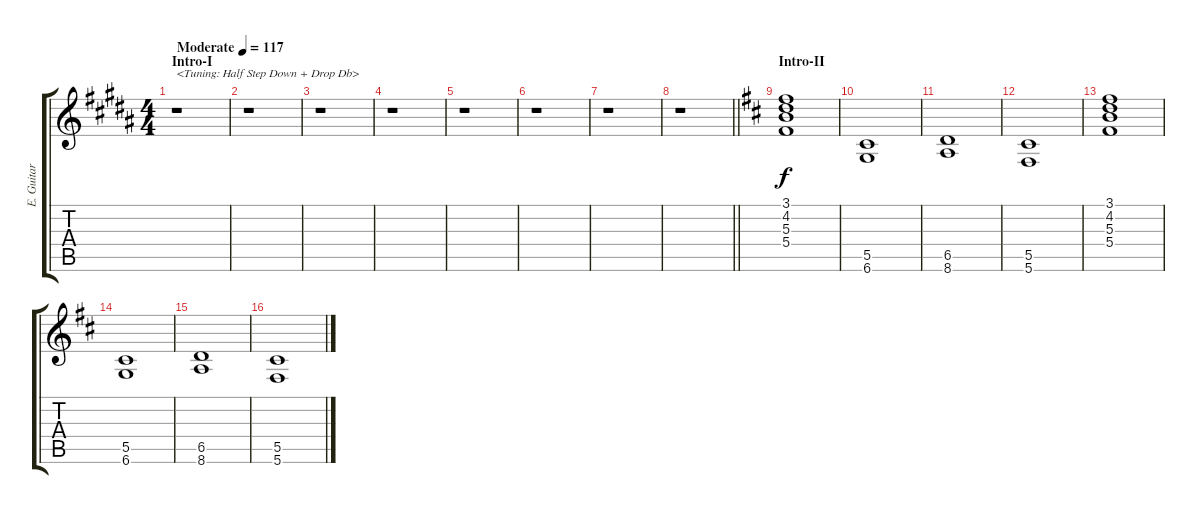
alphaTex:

\track ("E. Guitar II" "E. Guitar ") {instrument overdrivenguitar}
\staff {score tabs}
\tuning (Eb4 Bb3 Gb3 Db3 Ab2 Db2) {hide}
\ts (4 4)
\section ("" "Intro-I")
\tempo (117 "Moderate")
\clef g2
\ks b
r.1{txt "<Tuning: Half Step Down + Drop Db>" dy f instrument overdrivenguitar} |
r.1 |
r.1 |
r.1 |
r.1 |
r.1 |
r.1 |
\barLineRight lightlight
r.1 |
\section ("" "Intro-II")
\ks d
(3.1 4.2 5.3 5.4).1 |
(5.5 6.6).1 |
(6.5 8.6).1 |
(5.5 5.6).1 |
(3.1 4.2 5.3 5.4).1 |
(5.5 6.6).1 |
(6.5 8.6).1 |
(5.5 5.6).1
